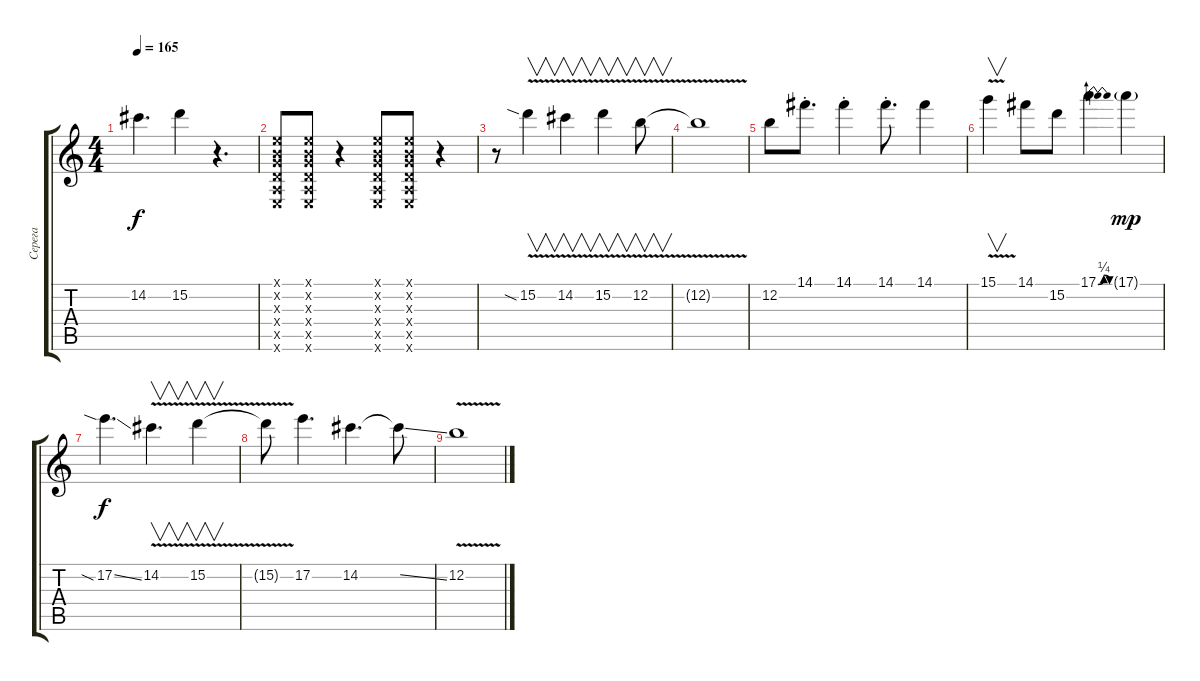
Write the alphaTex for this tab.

\track ("Серега" "Серега") {instrument distortionguitar}
\staff {score tabs}
\tuning (E4 B3 G3 D3 A2 E2) {hide}
\ts (4 4)
\tempo 165
\clef g2
\ks c
14.2.4{d dy f} 15.2.4 r.4{d} |
(0.1{x} 0.2{x} 0.3{x} 0.4{x} 0.5{x} 0.6{x}).8 (0.1{x} 0.2{x} 0.3{x} 0.4{x} 0.5{x} 0.6{x}).8 r.4 (0.1{x} 0.2{x} 0.3{x} 0.4{x} 0.5{x} 0.6{x}).8 (0.1{x} 0.2{x} 0.3{x} 0.4{x} 0.5{x} 0.6{x}).8 r.4 |
r.8 15.2{v sia}.4{v} 14.2{v}.4{v} 15.2{v}.4{v} 12.2{v}.8{v} |
12.2{t}.1 |
12.2.8 14.1{st}.8{d} 14.1{st}.4 14.1{st}.8{d} 14.1.4 |
15.1{v}.4{v} 14.1.8 15.2.8 17.1{be (bendrelease 0 0 30 1 30 1 60 0)}.4 17.1{g}.4{dy mp} |
17.2{sia ss}.4{d dy f} 14.2{v}.4{v d} 15.2{v}.4{v} |
15.2{t}.8 17.2.4{d} 14.2.4{d} 14.2{ss t}.8 |
12.2{v}.1
